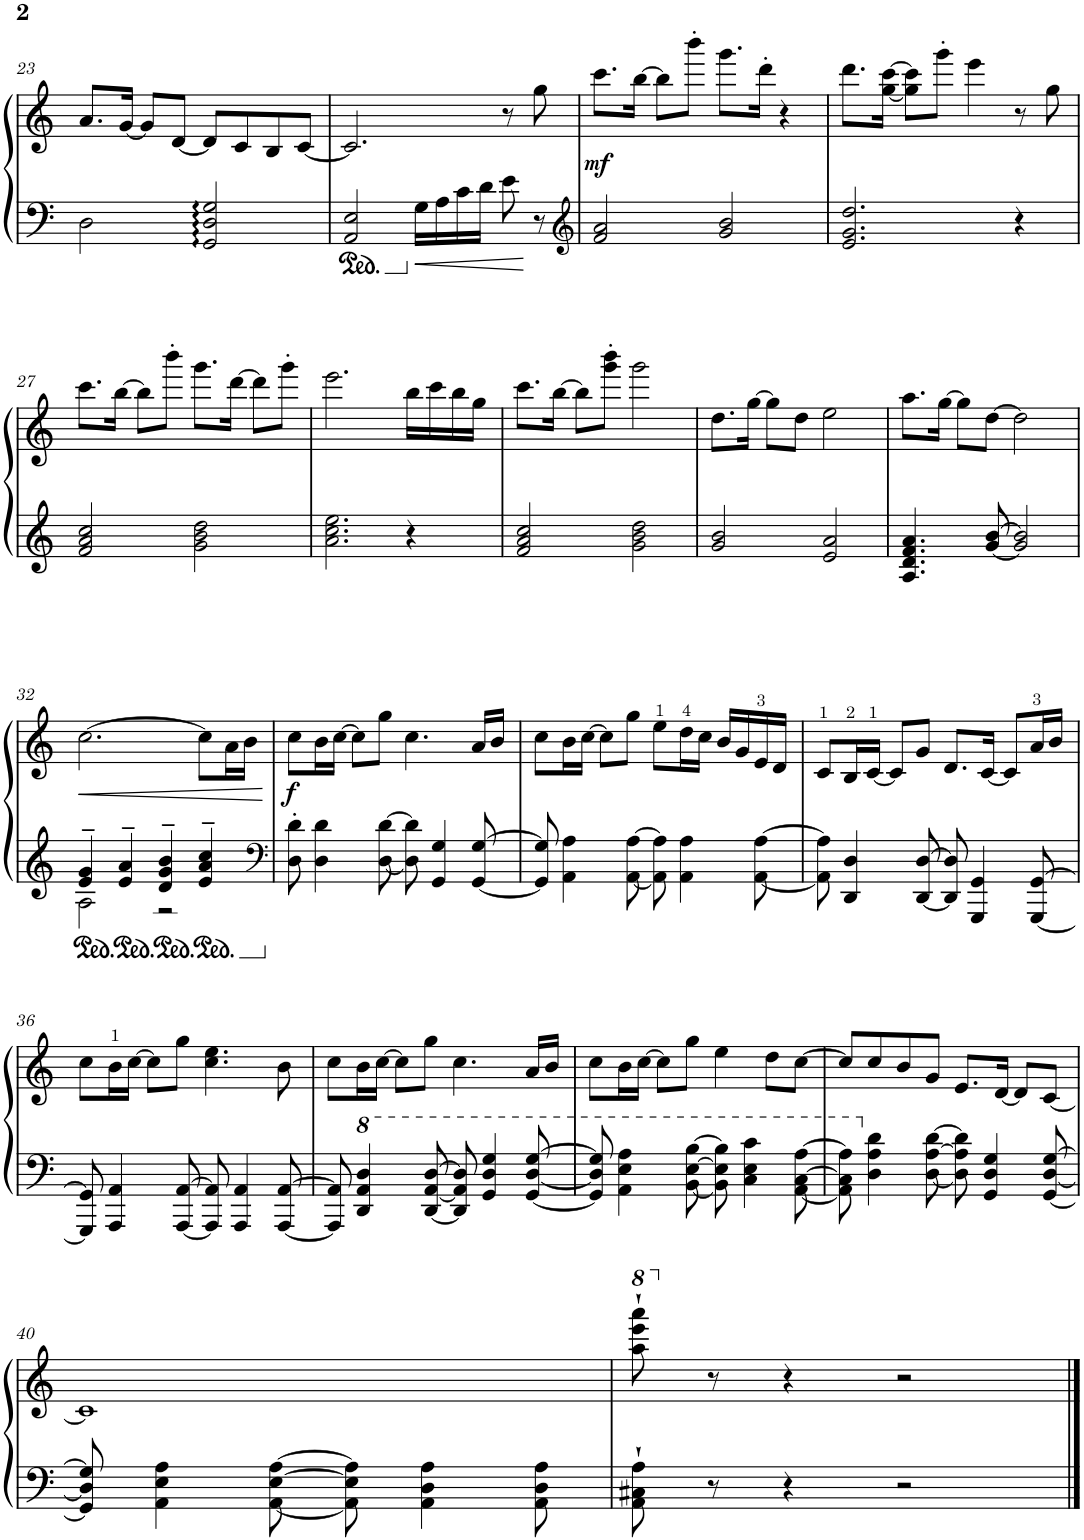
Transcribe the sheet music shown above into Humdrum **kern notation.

**kern	**kern	**dynam
*part1	*part1	*part1
*staff2	*staff1	*staff1/2
*I"鋼琴	*	*
!!LO:PB:g=z
*clefF4	*clefG2	*
*k[]	*k[]	*
*M4/4	*M4/4	*
=23	=23	=23
2D\	8.a/L	.
.	[16g/Jk	.
.	8g/L]	.
.	[8d/J	.
2GG/: 2D/: 2G/:	8d/L]	.
.	8c/	.
.	8B/	.
.	[8c/J	.
=24	=24	=24
2AA/ 2E/	2.c/]	.
16G\LL	.	.
16A\	.	.
16c\	.	.
16d\JJ	.	.
8e\	8r	.
8r	8gg\	.
=25	=25	=25
*clefG2	*	*
!	!	!LO:DY:b
2f/ 2a/	8.ccc\L	mf
.	[16bb\Jk	.
.	8bb\L]	.
.	8bbb'\J	.
2g/ 2b/	8.ggg\L	.
.	16ddd'\Jk	.
.	4r	.
=26	=26	=26
2.e/ 2.g/ 2.dd/	8.ddd\L	.
.	[16gg\ [16ccc\Jk	.
.	8gg\] 8ccc\]L	.
.	8ggg'\J	.
.	4eee\	.
4r	8r	.
.	8gg\	.
!!LO:LB:g=z
=27	=27	=27
2f/ 2a/ 2cc/	8.ccc\L	.
.	[16bb\Jk	.
.	8bb\L]	.
.	8bbb'\J	.
2g\ 2b\ 2dd\	8.ggg\L	.
.	[16ddd\Jk	.
.	8ddd\L]	.
.	8ggg'\J	.
=28	=28	=28
2.a\ 2.cc\ 2.ee\	2.eee\	.
4r	16bb\LL	.
.	16ccc\	.
.	16bb\	.
.	16gg\JJ	.
=29	=29	=29
2f/ 2a/ 2cc/	8.ccc\L	.
.	[16bb\Jk	.
.	8bb\L]	.
.	8ggg\' 8bbb\'J	.
2g\ 2b\ 2dd\	2ggg\	.
=30	=30	=30
2g/ 2b/	8.dd\L	.
.	[16gg\Jk	.
.	8gg\L]	.
.	8dd\J	.
2e/ 2a/	2ee\	.
=31	=31	=31
4.A/ 4.d/ 4.f/ 4.a/	8.aa\L	.
.	[16gg\Jk	.
.	8gg\L]	.
[8g/ [8b/	[8dd\J	.
2g/] 2b/]	2dd\]	.
!!LO:LB:g=z
=32	=32	=32
*^	*	*
!	!	!	!LO:HP:b
4e/~ 4g/~	2A\	[2.cc\	<
4e/~ 4a/~	.	.	.
4d/~ 4g/~ 4b/~	2r	.	.
4e/~ 4a/~ 4cc/~	.	8cc\L]	.
.	.	16a\L	.
.	.	16b\JJ	.
*v	*v	*	*
.	.	[
=33	=33	=33
*clefF4	*	*
!	!	!LO:DY:b
8D\' 8d\'	8cc\L	f
4D\ 4d\	16b\L	.
.	[16cc\JJ	.
.	8cc\L]	.
[8D\ [8d\	8gg\J	.
8D\] 8d\]	4.cc\	.
4GG/ 4G/	.	.
[8GG/ [8G/	16a/LL	.
.	16b/JJ	.
=34	=34	=34
8GG/] 8G/]	8cc\L	.
4AA\ 4A\	16b\L	.
.	[16cc\JJ	.
.	8cc\L]	.
[8AA\ [8A\	8gg\J	.
8AA\] 8A\]	8ee\L	.
4AA\ 4A\	16dd\L	.
.	16cc\JJ	.
.	16b/LL	.
.	16g/	.
[8AA\ [8A\	16e/	.
.	16d/JJ	.
=35	=35	=35
8AA\] 8A\]	8c/L	.
4DD/ 4D/	16B/L	.
.	[16c/JJ	.
.	8c/L]	.
[8DD/ [8D/	8g/J	.
8DD/] 8D/]	8.d/L	.
4GGG/ 4GG/	.	.
.	[16c/Jk	.
.	8c/L]	.
[8GGG/ [8GG/	16a/L	.
.	16b/JJ	.
!!LO:LB:g=z
=36	=36	=36
8GGG/] 8GG/]	8cc\L	.
4AAA/ 4AA/	16b\L	.
.	[16cc\JJ	.
.	8cc\L]	.
[8AAA/ [8AA/	8gg\J	.
8AAA/] 8AA/]	4.cc\ 4.ee\	.
4AAA/ 4AA/	.	.
[8AAA/ [8AA/	8b\	.
=37	=37	=37
8AAA/] 8AA/]	8cc\L	.
*8va	*	*
4D/ 4A/ 4d/	16b\L	.
.	[16cc\JJ	.
.	8cc\L]	.
[8D/ [8A/ [8d/	8gg\J	.
8D/] 8A/] 8d/]	4.cc\	.
4G/ 4d/ 4g/	.	.
[8G/ [8d/ [8g/	16a/LL	.
.	16b/JJ	.
=38	=38	=38
8G/] 8d/] 8g/]	8cc\L	.
4A\ 4e\ 4a\	16b\L	.
.	[16cc\JJ	.
.	8cc\L]	.
[8B\ [8e\ [8b\	8gg\J	.
8B\] 8e\] 8b\]	4ee\	.
4c\ 4e\ 4cc\	.	.
.	8dd\L	.
[8A\ [8c\ [8a\	[8cc\J	.
=39	=39	=39
8A\] 8c\] 8a\]	8cc/L]	.
*X8va	*	*
4D\ 4A\ 4d\	8cc/	.
.	8b/	.
[8D\ [8A\ [8d\	8g/J	.
8D\] 8A\] 8d\]	8.e/L	.
4GG/ 4D/ 4G/	.	.
.	[16d/Jk	.
.	8d/L]	.
[8GG/ [8D/ [8G/	[8c/J	.
!!LO:LB:g=z
=40	=40	=40
8GG/] 8D/] 8G/]	1c]	.
4AA\ 4E\ 4A\	.	.
[8AA\ [8E\ [8A\	.	.
8AA\] 8E\] 8A\]	.	.
4AA\ 4D\ 4A\	.	.
8AA\ 8D\ 8A\	.	.
=41	=41	=41
*	*8va	*
8AA\` 8C#X\` 8A\`	8aaa\` 8eeee\` 8aaaa\`	.
*	*X8va	*
8r	8r	.
4r	4r	.
2r	2r	.
==	==	==
*-	*-	*-
